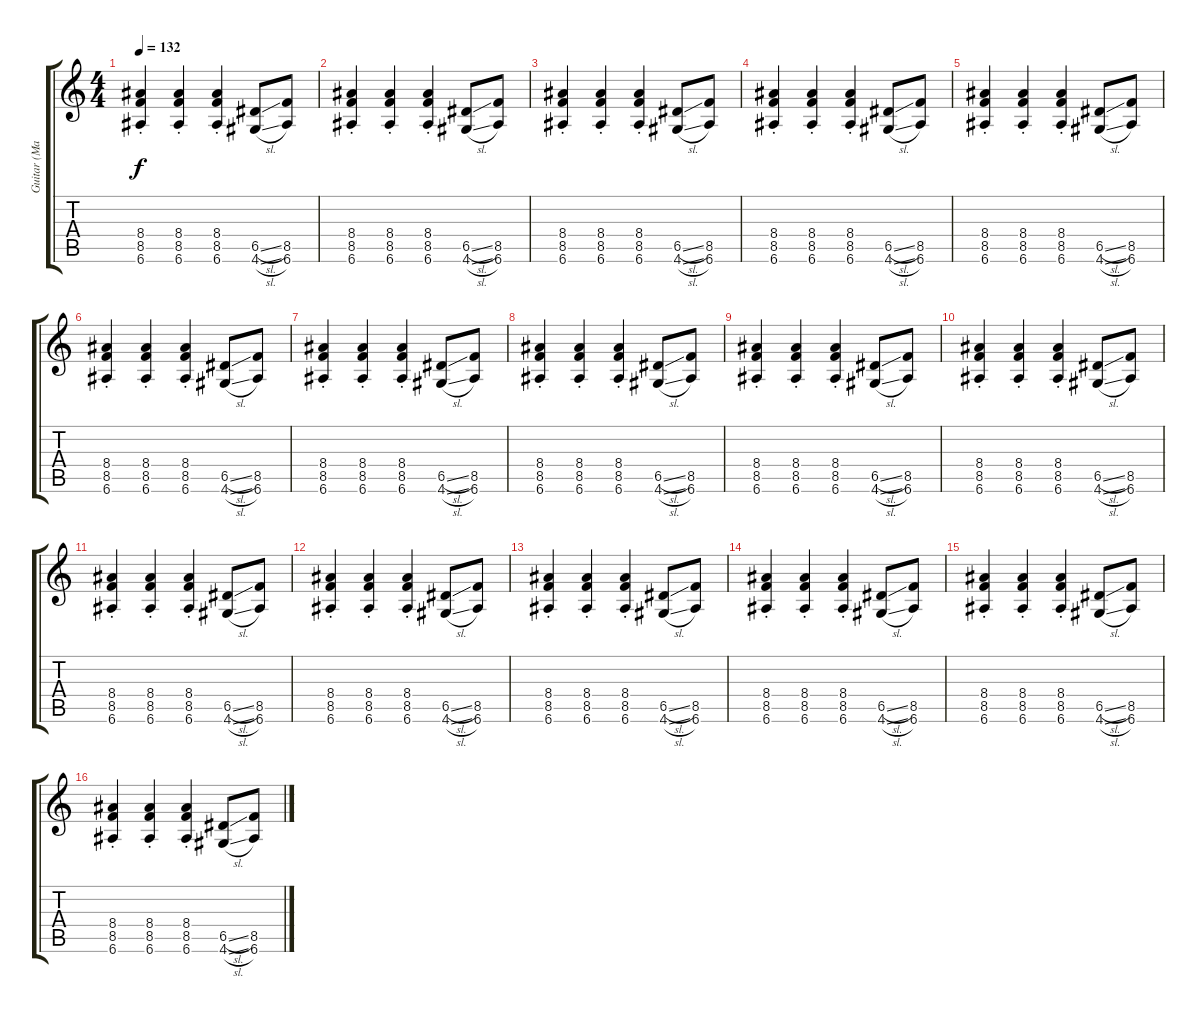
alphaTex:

\track ("Guitar (Malcolm Young)" "Guitar (Ma") {instrument overdrivenguitar}
\staff {score tabs}
\tuning (E4 B3 G3 D3 A2 E2) {hide}
\ts (4 4)
\tempo 132
\clef g2
\ks c
(8.4{st} 8.5{st} 6.6{st}).4{dy f} (8.4{st} 8.5{st} 6.6{st}).4 (8.4{st} 8.5{st} 6.6{st}).4 (6.5{sl} 4.6{sl}).8 (8.5 6.6).8 |
(8.4{st} 8.5{st} 6.6{st}).4 (8.4{st} 8.5{st} 6.6{st}).4 (8.4{st} 8.5{st} 6.6{st}).4 (6.5{sl} 4.6{sl}).8 (8.5 6.6).8 |
(8.4{st} 8.5{st} 6.6{st}).4 (8.4{st} 8.5{st} 6.6{st}).4 (8.4{st} 8.5{st} 6.6{st}).4 (6.5{sl} 4.6{sl}).8 (8.5 6.6).8 |
(8.4{st} 8.5{st} 6.6{st}).4 (8.4{st} 8.5{st} 6.6{st}).4 (8.4{st} 8.5{st} 6.6{st}).4 (6.5{sl} 4.6{sl}).8 (8.5 6.6).8 |
(8.4{st} 8.5{st} 6.6{st}).4 (8.4{st} 8.5{st} 6.6{st}).4 (8.4{st} 8.5{st} 6.6{st}).4 (6.5{sl} 4.6{sl}).8 (8.5 6.6).8 |
(8.4{st} 8.5{st} 6.6{st}).4 (8.4{st} 8.5{st} 6.6{st}).4 (8.4{st} 8.5{st} 6.6{st}).4 (6.5{sl} 4.6{sl}).8 (8.5 6.6).8 |
(8.4{st} 8.5{st} 6.6{st}).4 (8.4{st} 8.5{st} 6.6{st}).4 (8.4{st} 8.5{st} 6.6{st}).4 (6.5{sl} 4.6{sl}).8 (8.5 6.6).8 |
(8.4{st} 8.5{st} 6.6{st}).4 (8.4{st} 8.5{st} 6.6{st}).4 (8.4{st} 8.5{st} 6.6{st}).4 (6.5{sl} 4.6{sl}).8 (8.5 6.6).8 |
(8.4{st} 8.5{st} 6.6{st}).4 (8.4{st} 8.5{st} 6.6{st}).4 (8.4{st} 8.5{st} 6.6{st}).4 (6.5{sl} 4.6{sl}).8 (8.5 6.6).8 |
(8.4{st} 8.5{st} 6.6{st}).4 (8.4{st} 8.5{st} 6.6{st}).4 (8.4{st} 8.5{st} 6.6{st}).4 (6.5{sl} 4.6{sl}).8 (8.5 6.6).8 |
(8.4{st} 8.5{st} 6.6{st}).4 (8.4{st} 8.5{st} 6.6{st}).4 (8.4{st} 8.5{st} 6.6{st}).4 (6.5{sl} 4.6{sl}).8 (8.5 6.6).8 |
(8.4{st} 8.5{st} 6.6{st}).4 (8.4{st} 8.5{st} 6.6{st}).4 (8.4{st} 8.5{st} 6.6{st}).4 (6.5{sl} 4.6{sl}).8 (8.5 6.6).8 |
(8.4{st} 8.5{st} 6.6{st}).4 (8.4{st} 8.5{st} 6.6{st}).4 (8.4{st} 8.5{st} 6.6{st}).4 (6.5{sl} 4.6{sl}).8 (8.5 6.6).8 |
(8.4{st} 8.5{st} 6.6{st}).4 (8.4{st} 8.5{st} 6.6{st}).4 (8.4{st} 8.5{st} 6.6{st}).4 (6.5{sl} 4.6{sl}).8 (8.5 6.6).8 |
(8.4{st} 8.5{st} 6.6{st}).4 (8.4{st} 8.5{st} 6.6{st}).4 (8.4{st} 8.5{st} 6.6{st}).4 (6.5{sl} 4.6{sl}).8 (8.5 6.6).8 |
(8.4{st} 8.5{st} 6.6{st}).4 (8.4{st} 8.5{st} 6.6{st}).4 (8.4{st} 8.5{st} 6.6{st}).4 (6.5{sl} 4.6{sl}).8 (8.5 6.6).8
